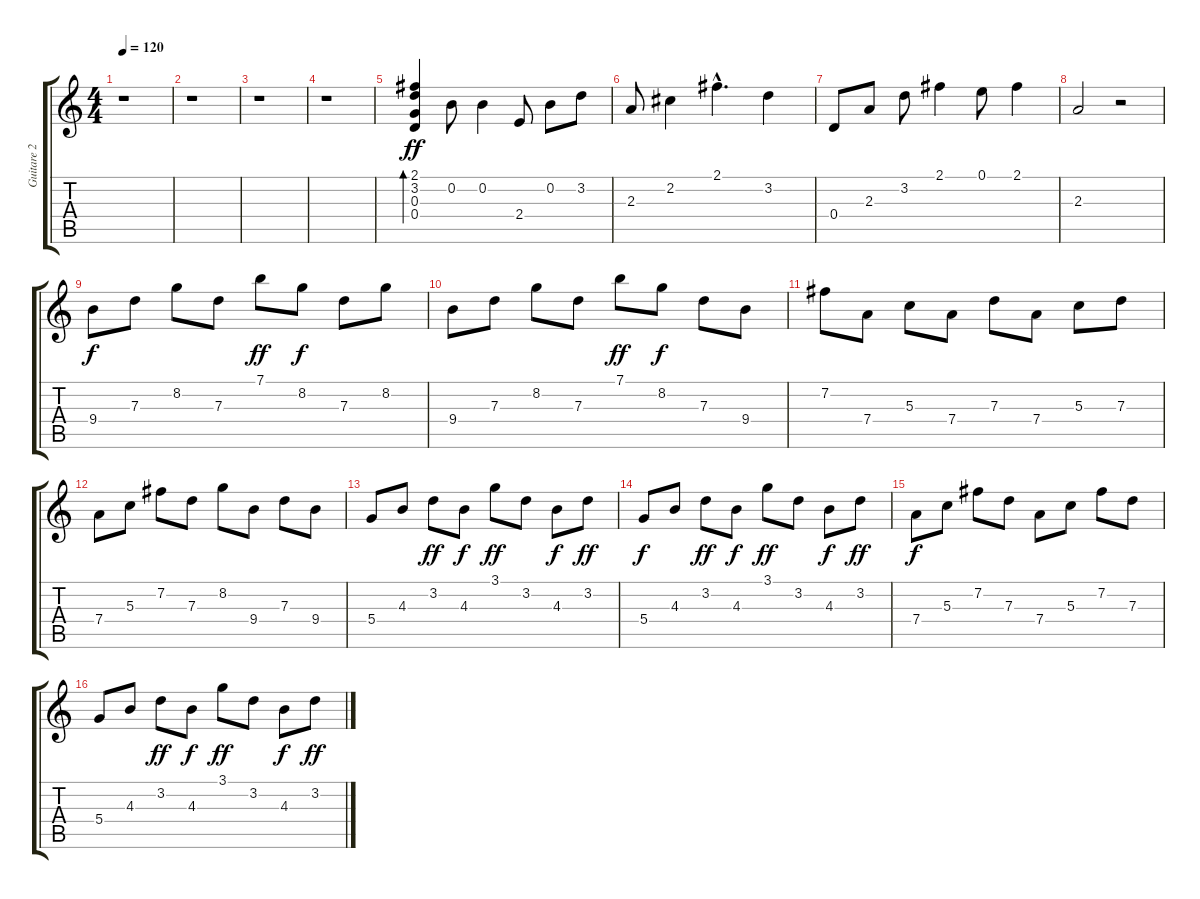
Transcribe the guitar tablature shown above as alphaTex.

\track ("Guitare 2" "Guitare 2") {instrument acousticguitarsteel}
\staff {score tabs}
\tuning (E4 B3 G3 D3 A2 E2) {hide}
\ts (4 4)
\tempo 120
\clef g2
\ks c
r.1{dy ff instrument acousticguitarsteel} |
r.1 |
r.1 |
r.1 |
(2.1 3.2 0.3 0.4).4{bd 60} 0.2.8 0.2.4 2.4.8 0.2.8 3.2.8 |
2.3.8 2.2.4 2.1{hac}.4{d} 3.2.4 |
0.4.8 2.3.8 3.2.8 2.1.4 0.1.8 2.1.4 |
2.3.2 r.2 |
9.4.8{dy f} 7.3.8 8.2.8 7.3.8 7.1.8{dy ff} 8.2.8{dy f} 7.3.8 8.2.8 |
9.4.8 7.3.8 8.2.8 7.3.8 7.1.8{dy ff} 8.2.8{dy f} 7.3.8 9.4.8 |
7.2.8 7.4.8 5.3.8 7.4.8 7.3.8 7.4.8 5.3.8 7.3.8 |
7.4.8 5.3.8 7.2.8 7.3.8 8.2.8 9.4.8 7.3.8 9.4.8 |
5.4.8 4.3.8 3.2.8{dy ff} 4.3.8{dy f} 3.1.8{dy ff} 3.2.8 4.3.8{dy f} 3.2.8{dy ff} |
5.4.8{dy f} 4.3.8 3.2.8{dy ff} 4.3.8{dy f} 3.1.8{dy ff} 3.2.8 4.3.8{dy f} 3.2.8{dy ff} |
7.4.8{dy f} 5.3.8 7.2.8 7.3.8 7.4.8 5.3.8 7.2.8 7.3.8 |
5.4.8 4.3.8 3.2.8{dy ff} 4.3.8{dy f} 3.1.8{dy ff} 3.2.8 4.3.8{dy f} 3.2.8{dy ff}
